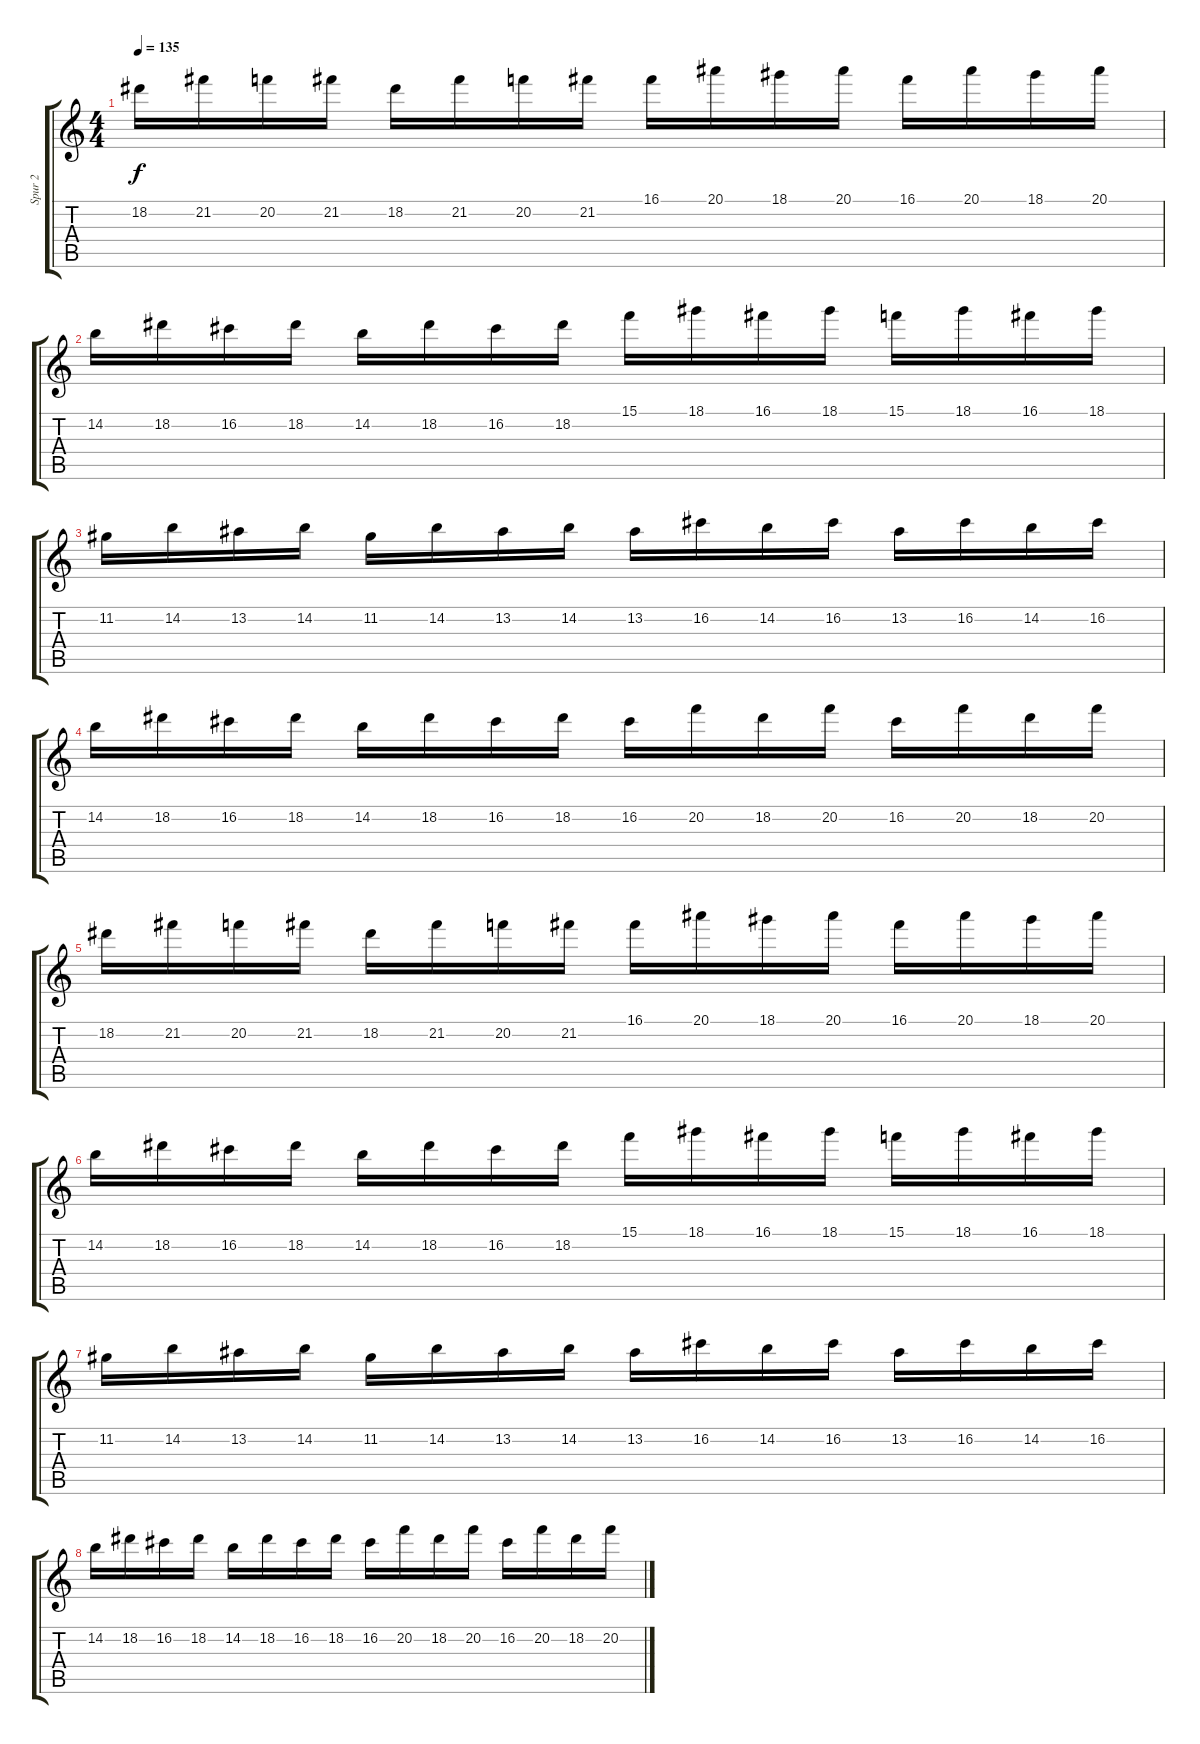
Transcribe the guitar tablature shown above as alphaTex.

\track ("Spur 2" "Spur 2") {instrument distortionguitar}
\staff {score tabs}
\tuning (D4 A3 F3 C3 G2 D2) {hide}
\ts (4 4)
\tempo 135
\clef g2
\ks c
18.2.16{dy f} 21.2.16 20.2.16 21.2.16 18.2.16 21.2.16 20.2.16 21.2.16 16.1.16 20.1.16 18.1.16 20.1.16 16.1.16 20.1.16 18.1.16 20.1.16 |
14.2.16 18.2.16 16.2.16 18.2.16 14.2.16 18.2.16 16.2.16 18.2.16 15.1.16 18.1.16 16.1.16 18.1.16 15.1.16 18.1.16 16.1.16 18.1.16 |
11.2.16 14.2.16 13.2.16 14.2.16 11.2.16 14.2.16 13.2.16 14.2.16 13.2.16 16.2.16 14.2.16 16.2.16 13.2.16 16.2.16 14.2.16 16.2.16 |
14.2.16 18.2.16 16.2.16 18.2.16 14.2.16 18.2.16 16.2.16 18.2.16 16.2.16 20.2.16 18.2.16 20.2.16 16.2.16 20.2.16 18.2.16 20.2.16 |
18.2.16 21.2.16 20.2.16 21.2.16 18.2.16 21.2.16 20.2.16 21.2.16 16.1.16 20.1.16 18.1.16 20.1.16 16.1.16 20.1.16 18.1.16 20.1.16 |
14.2.16 18.2.16 16.2.16 18.2.16 14.2.16 18.2.16 16.2.16 18.2.16 15.1.16 18.1.16 16.1.16 18.1.16 15.1.16 18.1.16 16.1.16 18.1.16 |
11.2.16 14.2.16 13.2.16 14.2.16 11.2.16 14.2.16 13.2.16 14.2.16 13.2.16 16.2.16 14.2.16 16.2.16 13.2.16 16.2.16 14.2.16 16.2.16 |
14.2.16 18.2.16 16.2.16 18.2.16 14.2.16 18.2.16 16.2.16 18.2.16 16.2.16 20.2.16 18.2.16 20.2.16 16.2.16 20.2.16 18.2.16 20.2.16
